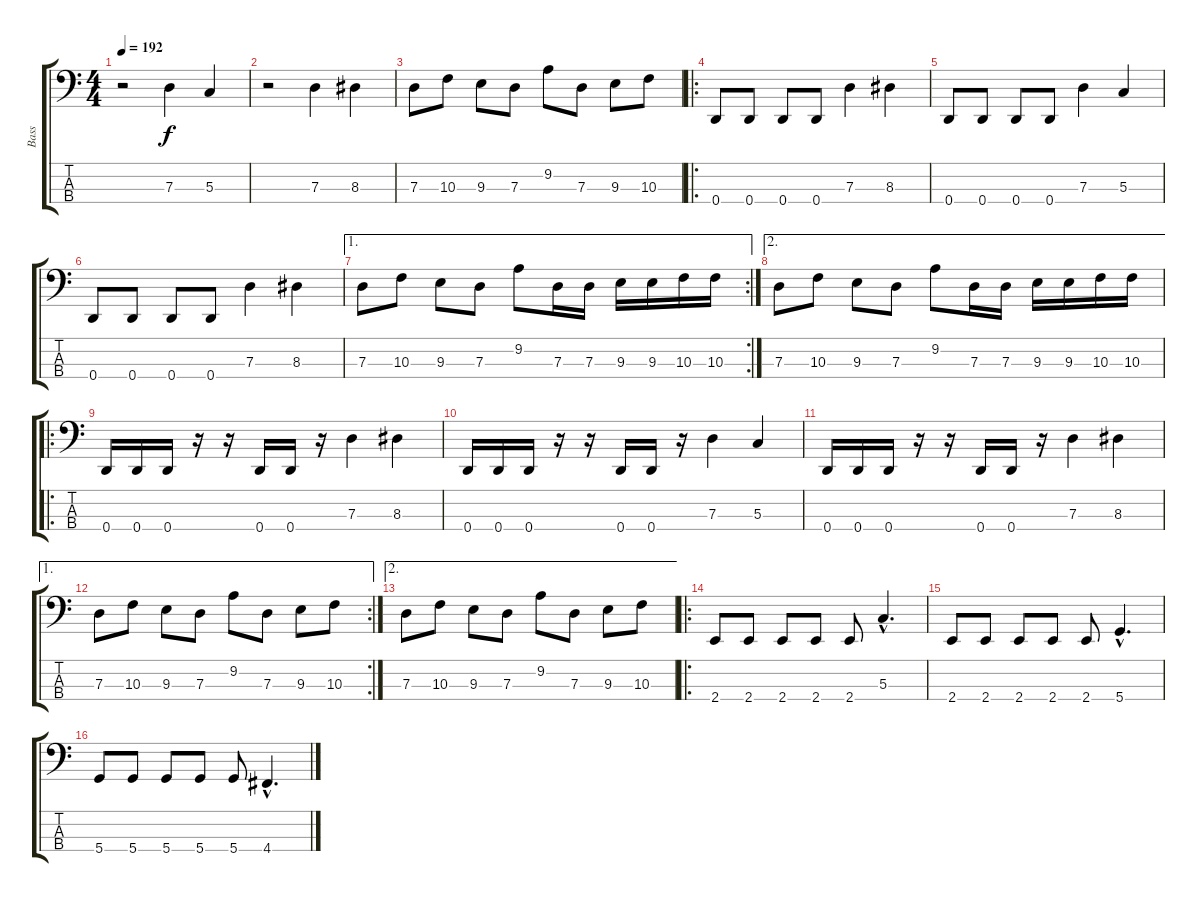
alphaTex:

\track ("Bass" "Bass") {instrument electricbasspick}
\staff {score tabs}
\tuning (F2 C2 G1 D1) {hide}
\ts (4 4)
\tempo 192
\clef f4
\ks c
r.2{dy f} 7.3.4 5.3.4 |
r.2 7.3.4 8.3.4 |
7.3.8 10.3.8 9.3.8 7.3.8 9.2.8 7.3.8 9.3.8 10.3.8 |
\ro
0.4.8 0.4.8 0.4.8 0.4.8 7.3.4 8.3.4 |
0.4.8 0.4.8 0.4.8 0.4.8 7.3.4 5.3.4 |
0.4.8 0.4.8 0.4.8 0.4.8 7.3.4 8.3.4 |
\ae 1
\rc 2
7.3.8 10.3.8 9.3.8 7.3.8 9.2.8 7.3.16 7.3.16 9.3.16 9.3.16 10.3.16 10.3.16 |
\ae 2
7.3.8 10.3.8 9.3.8 7.3.8 9.2.8 7.3.16 7.3.16 9.3.16 9.3.16 10.3.16 10.3.16 |
\ro
0.4.16 0.4.16 0.4.16 r.16 r.16 0.4.16 0.4.16 r.16 7.3.4 8.3.4 |
0.4.16 0.4.16 0.4.16 r.16 r.16 0.4.16 0.4.16 r.16 7.3.4 5.3.4 |
0.4.16 0.4.16 0.4.16 r.16 r.16 0.4.16 0.4.16 r.16 7.3.4 8.3.4 |
\ae 1
\rc 2
7.3.8 10.3.8 9.3.8 7.3.8 9.2.8 7.3.8 9.3.8 10.3.8 |
\ae 2
7.3.8 10.3.8 9.3.8 7.3.8 9.2.8 7.3.8 9.3.8 10.3.8 |
\ro
2.4.8 2.4.8 2.4.8 2.4.8 2.4.8 5.3{hac}.4{d} |
2.4.8 2.4.8 2.4.8 2.4.8 2.4.8 5.4{hac}.4{d} |
5.4.8 5.4.8 5.4.8 5.4.8 5.4.8 4.4{hac}.4{d}
